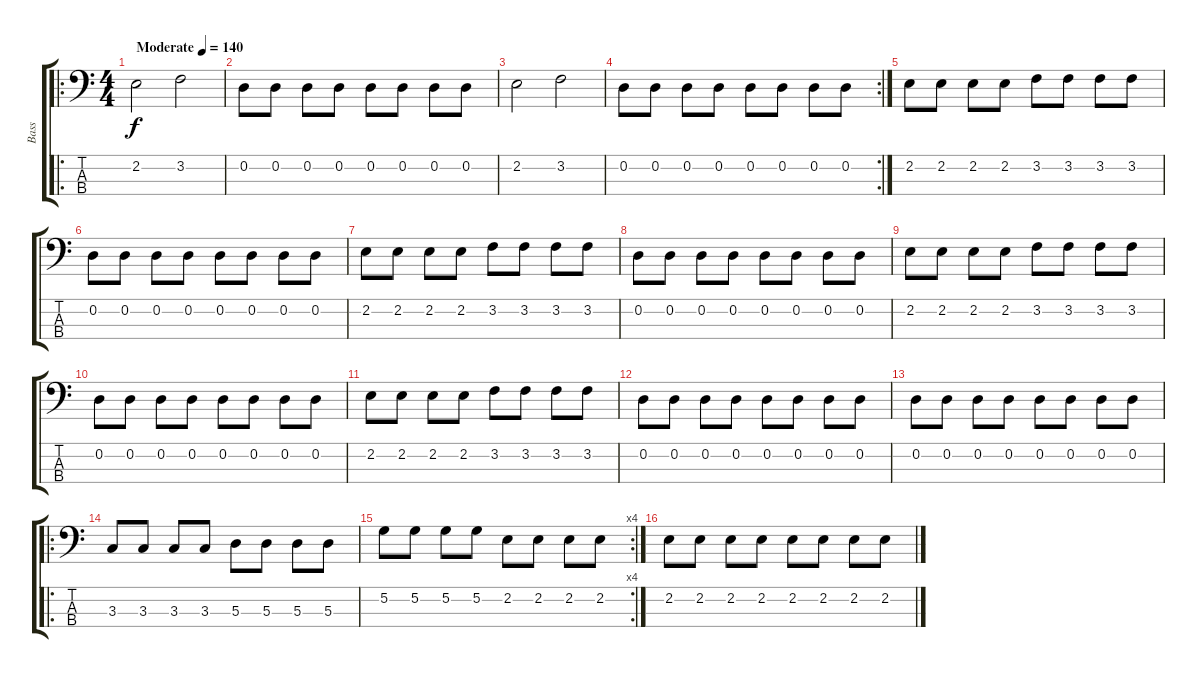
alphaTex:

\track ("Bass" "Bass") {instrument electricbassfinger}
\staff {score tabs}
\tuning (G2 D2 A1 E1) {hide}
\ro
\ts (4 4)
\tempo (140 "Moderate")
\clef f4
\ks c
2.2.2{dy f instrument electricbassfinger} 3.2.2 |
0.2.8 0.2.8 0.2.8 0.2.8 0.2.8 0.2.8 0.2.8 0.2.8 |
2.2.2 3.2.2 |
\rc 2
0.2.8 0.2.8 0.2.8 0.2.8 0.2.8 0.2.8 0.2.8 0.2.8 |
2.2.8 2.2.8 2.2.8 2.2.8 3.2.8 3.2.8 3.2.8 3.2.8 |
0.2.8 0.2.8 0.2.8 0.2.8 0.2.8 0.2.8 0.2.8 0.2.8 |
2.2.8 2.2.8 2.2.8 2.2.8 3.2.8 3.2.8 3.2.8 3.2.8 |
0.2.8 0.2.8 0.2.8 0.2.8 0.2.8 0.2.8 0.2.8 0.2.8 |
2.2.8 2.2.8 2.2.8 2.2.8 3.2.8 3.2.8 3.2.8 3.2.8 |
0.2.8 0.2.8 0.2.8 0.2.8 0.2.8 0.2.8 0.2.8 0.2.8 |
2.2.8 2.2.8 2.2.8 2.2.8 3.2.8 3.2.8 3.2.8 3.2.8 |
0.2.8 0.2.8 0.2.8 0.2.8 0.2.8 0.2.8 0.2.8 0.2.8 |
0.2.8 0.2.8 0.2.8 0.2.8 0.2.8 0.2.8 0.2.8 0.2.8 |
\ro
3.3.8 3.3.8 3.3.8 3.3.8 5.3.8 5.3.8 5.3.8 5.3.8 |
\rc 4
5.2.8 5.2.8 5.2.8 5.2.8 2.2.8 2.2.8 2.2.8 2.2.8 |
2.2.8 2.2.8 2.2.8 2.2.8 2.2.8 2.2.8 2.2.8 2.2.8
